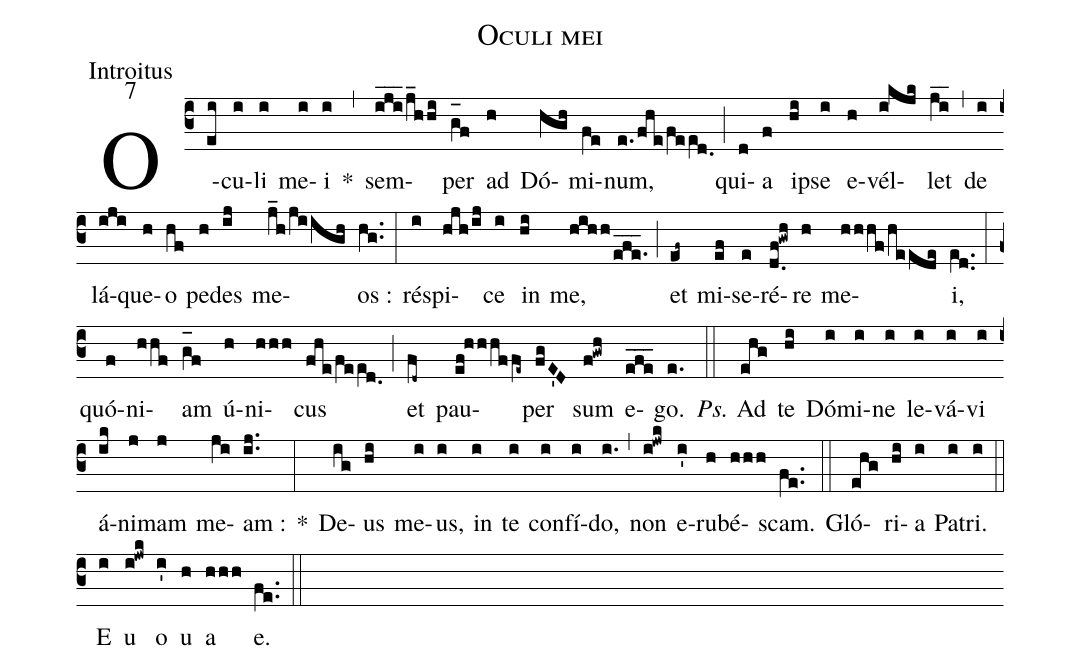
name:Oculi mei;
office-part:Introitus;
mode:7;
%%
(c3) O(ei)cu(i)li(i) me(i)i(i) *(,) sem(i_j_i_2/j_hhi)per(g_[oh:h]f) ad(h) Dó(hgh)mi(fe)num,(e./fhe/fee[ll:1]d.0) (;) qui(d)a(f) i(hi)pse(i) e(h)vél(i!kjk)let(ji__) (,) de(i) lá(iji)que(h)o(hf) pe(h)des(ij) me(j_h/jiigh)os :(hg..) (:) ré(i)spi(hjh/ij)ce(i) in(hi) me,(hihh/efe.___) (;) et(ef~) mi(ef)se(e)ré(d.0f!gwh)re(h) me(hhhf/heede)i,(e[ll:1]d..) (:) quó(f)ni(hhf)am(g_[oh:h]f) ú(h)ni(hhh)cus(fhe/fee[ll:1]d.0) (;) et(fd~) pau(ef!hhhffe~)per(fgE'D) sum(f!gwh) e(efe___)go.(e.) (::) <i>Ps.</i> Ad(ehg) te(hi) Dó(i)mi(i)ne(i) le(i)vá(i)vi(i) á(ik)ni(j)mam(j) me(ji)am :(ij..) *(:) De(ig)us(hi) me(i)us,(i) in(i) te(i) con(i)fí(i)do,(i.) (,) non(i!jwk) e(i')ru(h)bé(hhh)scam.(fe..) (::) Gló(ehg)ri(hi)a(i) Pa(i)tri.(i) (::) <eu>E(i) u(i!jwk) o(i') u(h) a(hhh) e.</eu>(fe..) (::)
